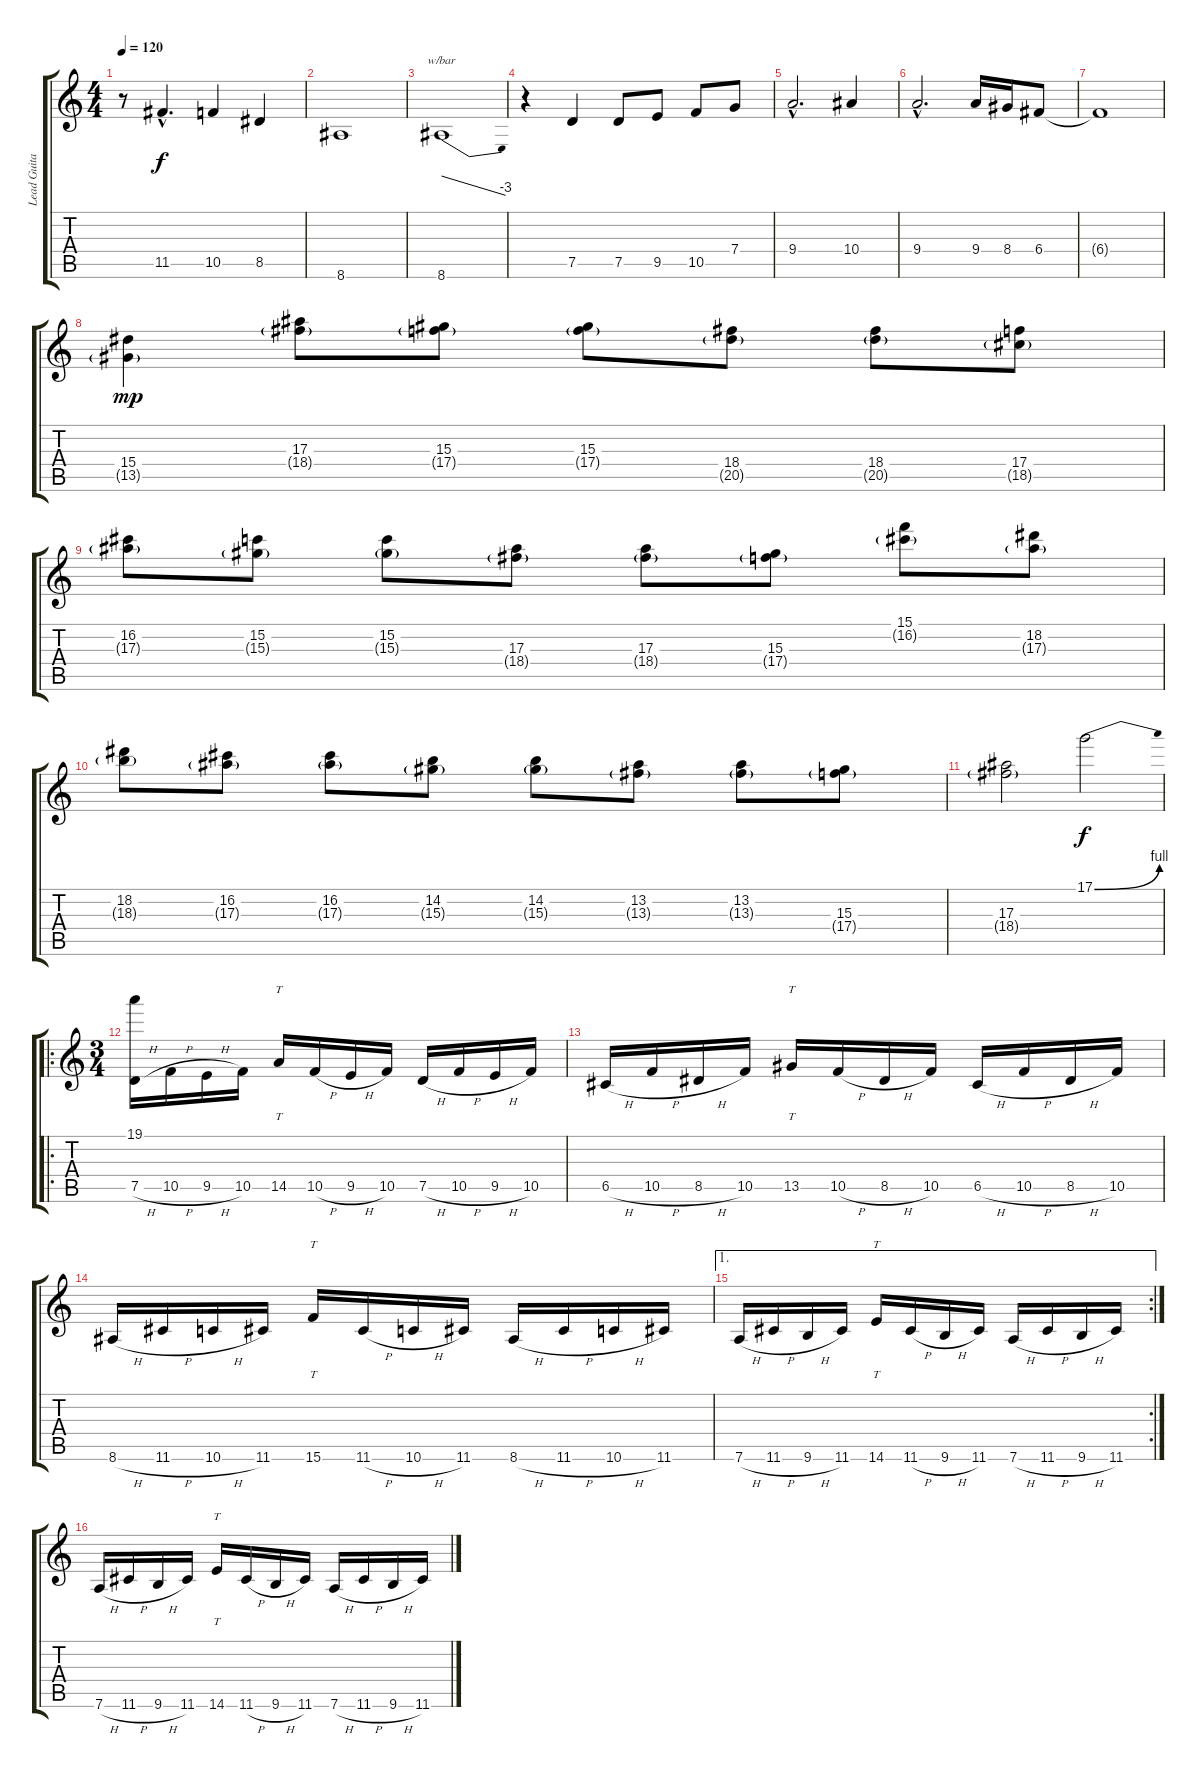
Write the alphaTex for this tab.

\track ("Lead Guitar" "Lead Guita") {instrument distortionguitar}
\staff {score tabs}
\tuning (D4 A3 F3 C3 G2 D2) {hide}
\ts (4 4)
\tempo 120
\clef g2
\ks c
r.8{dy f} 11.5{hac}.4{d} 10.5.4 8.5.4 |
8.6.1 |
8.6.1{tbe (dive default 0 0 60 -12)} |
r.4 7.5.4 7.5.8 9.5.8 10.5.8 7.4.8 |
9.4{hac}.2{d} 10.4.4 |
9.4{hac}.2{d} 9.4.16 8.4.16 6.4.8 |
6.4{t}.1 |
(15.4 13.5{g}).4{dy mp} (17.3 18.4{g}).8 (15.3 17.4{g}).8 (15.3 17.4{g}).8 (18.4 20.5{g}).8 (18.4 20.5{g}).8 (17.4 18.5{g}).8 |
(16.2 17.3{g}).8 (15.2 15.3{g}).8 (15.2 15.3{g}).8 (17.3 18.4{g}).8 (17.3 18.4{g}).8 (15.3 17.4{g}).8 (15.1 16.2{g}).8 (18.2 17.3{g}).8 |
(18.2 18.3{g}).8 (16.2 17.3{g}).8 (16.2 17.3{g}).8 (14.2 15.3{g}).8 (14.2 15.3{g}).8 (13.2 13.3{g}).8 (13.2 13.3{g}).8 (15.3 17.4{g}).8 |
(17.3 18.4{g}).2 17.1{be (bend 0 0 60 4)}.2{dy f} |
\ro
\ts (3 4)
(19.1 7.5{h}).16{volume 13} 10.5{h}.16 9.5{h}.16 10.5.16 14.5.16{tt} 10.5{h}.16 9.5{h}.16 10.5.16 7.5{h}.16 10.5{h}.16 9.5{h}.16 10.5.16 |
6.5{h}.16 10.5{h}.16 8.5{h}.16 10.5.16 13.5.16{tt} 10.5{h}.16 8.5{h}.16 10.5.16 6.5{h}.16 10.5{h}.16 8.5{h}.16 10.5.16 |
8.6{h}.16 11.6{h}.16 10.6{h}.16 11.6.16 15.6.16{tt} 11.6{h}.16 10.6{h}.16 11.6.16 8.6{h}.16 11.6{h}.16 10.6{h}.16 11.6.16 |
\ae 1
\rc 2
7.6{h}.16 11.6{h}.16 9.6{h}.16 11.6.16 14.6.16{tt} 11.6{h}.16 9.6{h}.16 11.6.16 7.6{h}.16 11.6{h}.16 9.6{h}.16 11.6.16 |
7.6{h}.16 11.6{h}.16 9.6{h}.16 11.6.16 14.6.16{tt} 11.6{h}.16 9.6{h}.16 11.6.16 7.6{h}.16 11.6{h}.16 9.6{h}.16 11.6.16
